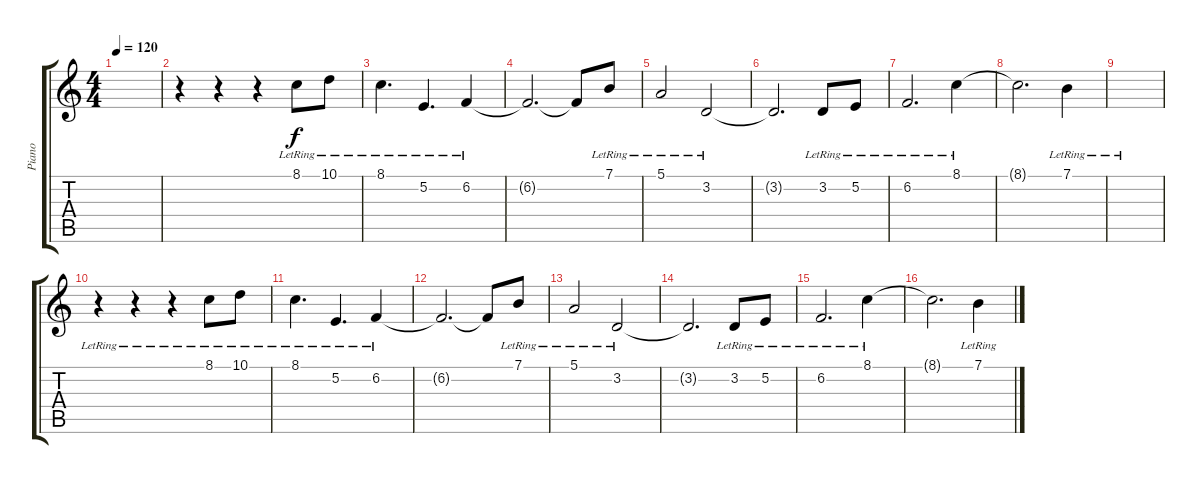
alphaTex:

\track ("Piano" "Piano") {instrument acousticgrandpiano}
\staff {score tabs}
\tuning (E4 B3 G3 D3 A2 E2) {hide}
\ts (4 4)
\tempo 120
\clef g2
\ks c
|
r.4 r.4 r.4 8.1{lr}.8 10.1{lr}.8 |
8.1{lr}.4{d} 5.2{lr}.4{d} 6.2{lr}.4 |
6.2{t}.2{d} 6.2{t}.8 7.1{lr}.8 |
5.1{lr}.2 3.2{lr}.2 |
3.2{t}.2{d} 3.2{lr}.8 5.2{lr}.8 |
6.2{lr}.2{d} 8.1{lr}.4 |
8.1{t}.2{d} 7.1{lr}.4 |
|
r.4 r.4 r.4 8.1{lr}.8 10.1{lr}.8 |
8.1{lr}.4{d} 5.2{lr}.4{d} 6.2{lr}.4 |
6.2{t}.2{d} 6.2{t}.8 7.1{lr}.8 |
5.1{lr}.2 3.2{lr}.2 |
3.2{t}.2{d} 3.2{lr}.8 5.2{lr}.8 |
6.2{lr}.2{d} 8.1{lr}.4 |
8.1{t}.2{d} 7.1{lr}.4
